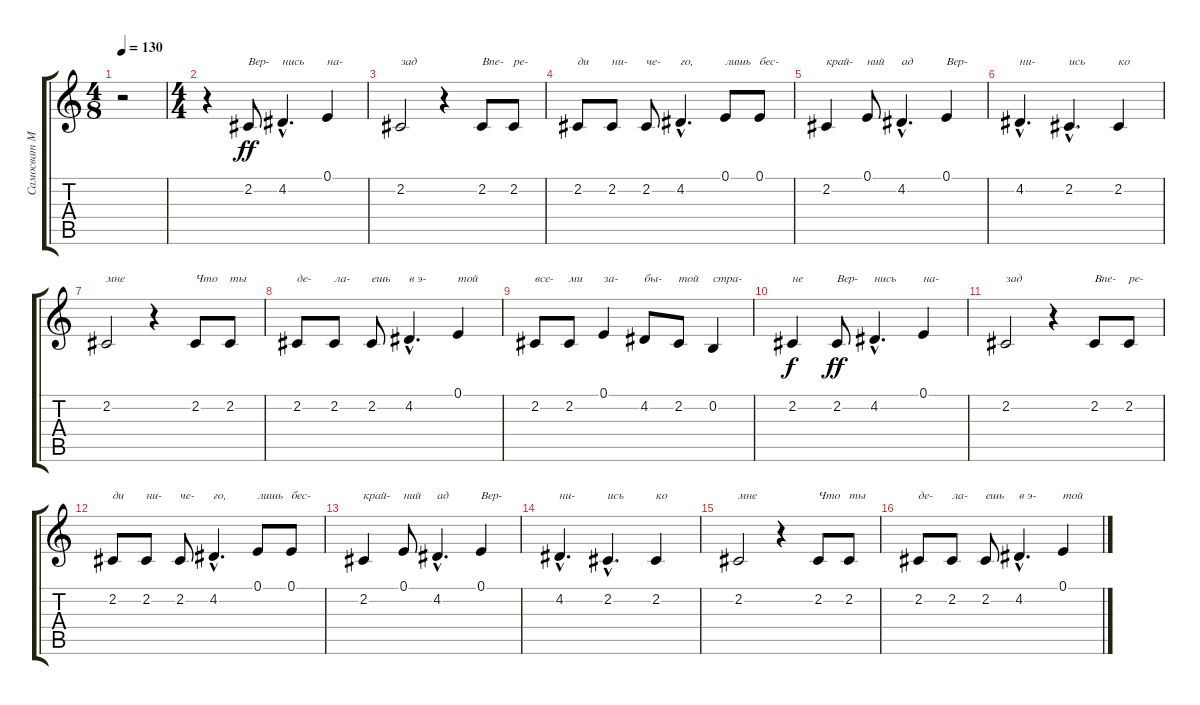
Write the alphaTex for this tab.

\track ("Самосват Максим" "Самосват М") {instrument bassoon}
\staff {score tabs}
\tuning (E4 B3 G3 D3 A2 E2) {hide}
\ts (4 8)
\tempo 130
\clef g2
\ks c
r.2{dy f} |
\ts (4 4)
r.4 2.2.8{txt "Вер-" dy ff} 4.2{hac}.4{d txt "нись"} 0.1.4{txt "на-"} |
2.2.2{txt "зад"} r.4 2.2.8{txt "Впе-"} 2.2.8{txt "ре-"} |
2.2.8{txt "ди"} 2.2.8{txt "ни-"} 2.2.8{txt "че-"} 4.2{hac}.4{d txt "го,"} 0.1.8{txt "лишь"} 0.1.8{txt "бес-"} |
2.2.4{txt "край-"} 0.1.8{txt "ний"} 4.2{hac}.4{d txt "ад"} 0.1.4{txt "Вер-"} |
4.2{hac}.4{d txt "ни-"} 2.2{hac}.4{d txt "ись"} 2.2.4{txt "ко"} |
2.2.2{txt "мне"} r.4 2.2.8{txt "Что"} 2.2.8{txt "ты"} |
2.2.8{txt "де-"} 2.2.8{txt "ла-"} 2.2.8{txt "ешь"} 4.2{hac}.4{d txt "в э-"} 0.1.4{txt "той"} |
2.2.8{txt "все-"} 2.2.8{txt "ми"} 0.1.4{txt "за-"} 4.2.8{txt "бы-"} 2.2.8{txt "той"} 0.2.4{txt "стра-"} |
2.2.4{txt "не" dy f} 2.2.8{txt "Вер-" dy ff} 4.2{hac}.4{d txt "нись"} 0.1.4{txt "на-"} |
2.2.2{txt "зад"} r.4 2.2.8{txt "Впе-"} 2.2.8{txt "ре-"} |
2.2.8{txt "ди"} 2.2.8{txt "ни-"} 2.2.8{txt "че-"} 4.2{hac}.4{d txt "го,"} 0.1.8{txt "лишь"} 0.1.8{txt "бес-"} |
2.2.4{txt "край-"} 0.1.8{txt "ний"} 4.2{hac}.4{d txt "ад"} 0.1.4{txt "Вер-"} |
4.2{hac}.4{d txt "ни-"} 2.2{hac}.4{d txt "ись"} 2.2.4{txt "ко"} |
2.2.2{txt "мне"} r.4 2.2.8{txt "Что"} 2.2.8{txt "ты"} |
2.2.8{txt "де-"} 2.2.8{txt "ла-"} 2.2.8{txt "ешь"} 4.2{hac}.4{d txt "в э-"} 0.1.4{txt "той"}
